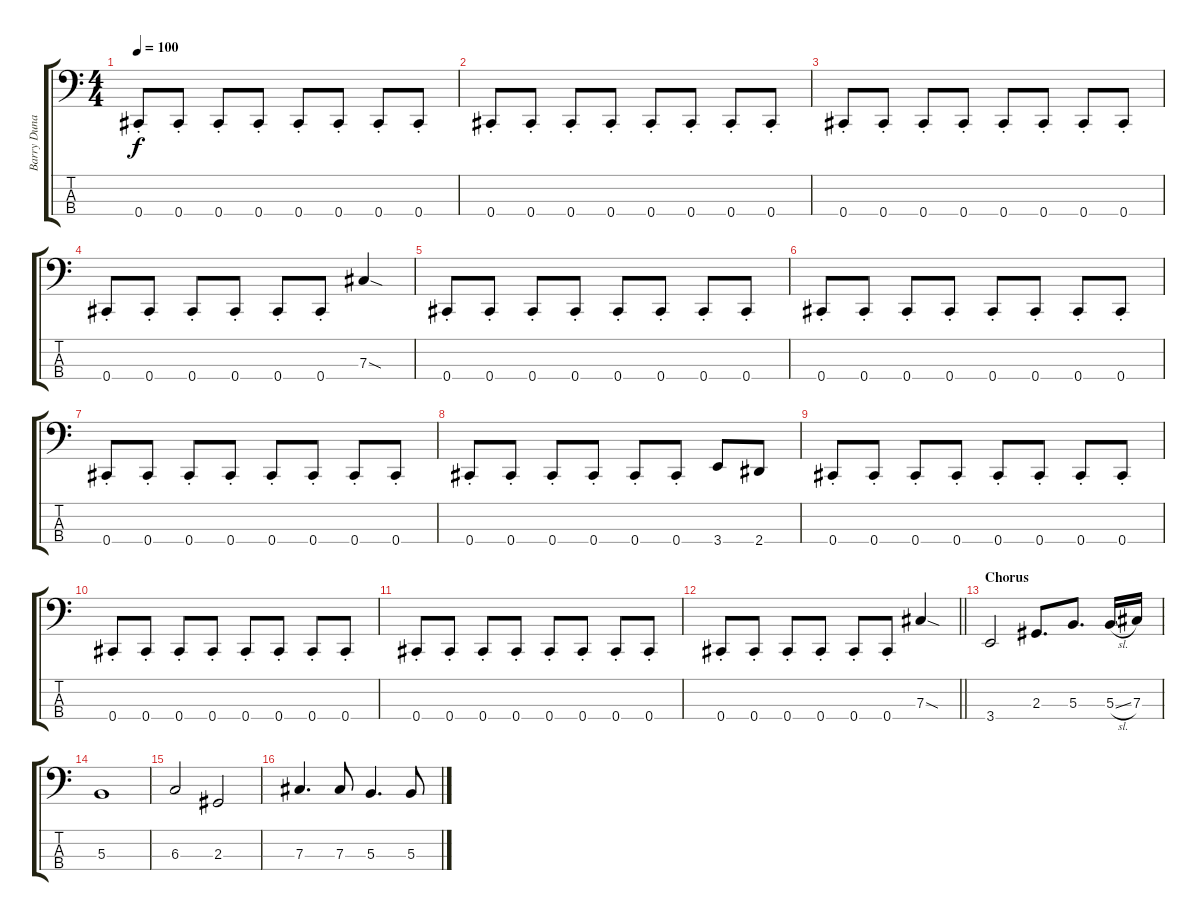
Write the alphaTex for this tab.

\track ("Barry Dunaway" "Barry Duna") {instrument electricbassfinger}
\staff {score tabs}
\tuning (E2 B1 Gb1 Db1) {hide}
\ts (4 4)
\tempo 100
\clef f4
\ks c
0.4{st}.8{dy f} 0.4{st}.8 0.4{st}.8 0.4{st}.8 0.4{st}.8 0.4{st}.8 0.4{st}.8 0.4{st}.8 |
0.4{st}.8 0.4{st}.8 0.4{st}.8 0.4{st}.8 0.4{st}.8 0.4{st}.8 0.4{st}.8 0.4{st}.8 |
0.4{st}.8 0.4{st}.8 0.4{st}.8 0.4{st}.8 0.4{st}.8 0.4{st}.8 0.4{st}.8 0.4{st}.8 |
0.4{st}.8 0.4{st}.8 0.4{st}.8 0.4{st}.8 0.4{st}.8 0.4{st}.8 7.3{sod}.4 |
0.4{st}.8 0.4{st}.8 0.4{st}.8 0.4{st}.8 0.4{st}.8 0.4{st}.8 0.4{st}.8 0.4{st}.8 |
0.4{st}.8 0.4{st}.8 0.4{st}.8 0.4{st}.8 0.4{st}.8 0.4{st}.8 0.4{st}.8 0.4{st}.8 |
0.4{st}.8 0.4{st}.8 0.4{st}.8 0.4{st}.8 0.4{st}.8 0.4{st}.8 0.4{st}.8 0.4{st}.8 |
0.4{st}.8 0.4{st}.8 0.4{st}.8 0.4{st}.8 0.4{st}.8 0.4{st}.8 3.4.8 2.4.8 |
0.4{st}.8 0.4{st}.8 0.4{st}.8 0.4{st}.8 0.4{st}.8 0.4{st}.8 0.4{st}.8 0.4{st}.8 |
0.4{st}.8 0.4{st}.8 0.4{st}.8 0.4{st}.8 0.4{st}.8 0.4{st}.8 0.4{st}.8 0.4{st}.8 |
0.4{st}.8 0.4{st}.8 0.4{st}.8 0.4{st}.8 0.4{st}.8 0.4{st}.8 0.4{st}.8 0.4{st}.8 |
\barLineRight lightlight
0.4{st}.8 0.4{st}.8 0.4{st}.8 0.4{st}.8 0.4{st}.8 0.4{st}.8 7.3{sod}.4 |
\section ("" "Chorus")
3.4.2 2.3.8{d} 5.3.8{d} 5.3{sl}.16 7.3.16 |
5.3.1 |
6.3.2 2.3.2 |
7.3.4{d} 7.3.8 5.3.4{d} 5.3.8
